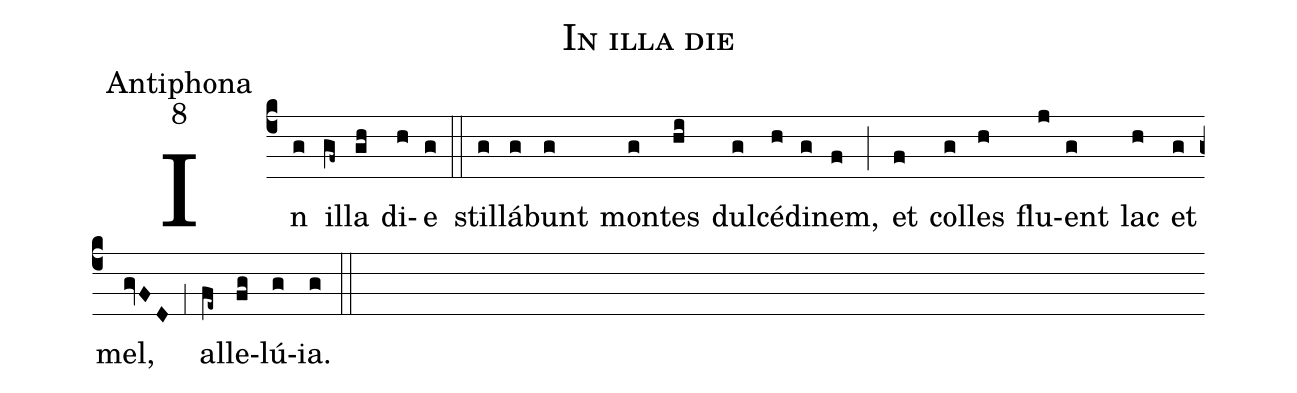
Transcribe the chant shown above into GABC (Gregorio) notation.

name:In illa die;
office-part:Antiphona;
mode:8;
%%
(c4) In(g) il(gf~)la(gh) di(h)e(g) (::) stil(g)lá(g)bunt(g) mon(g)tes(hi) dul(g)cé(h)di(g)nem,(f) (;) et(f) col(g)les(h) flu(j)ent(g) lac(h) et(g) mel,(gvFD) (;1) al(fe~)le(fg)lú(g)ia.(g) (::)
